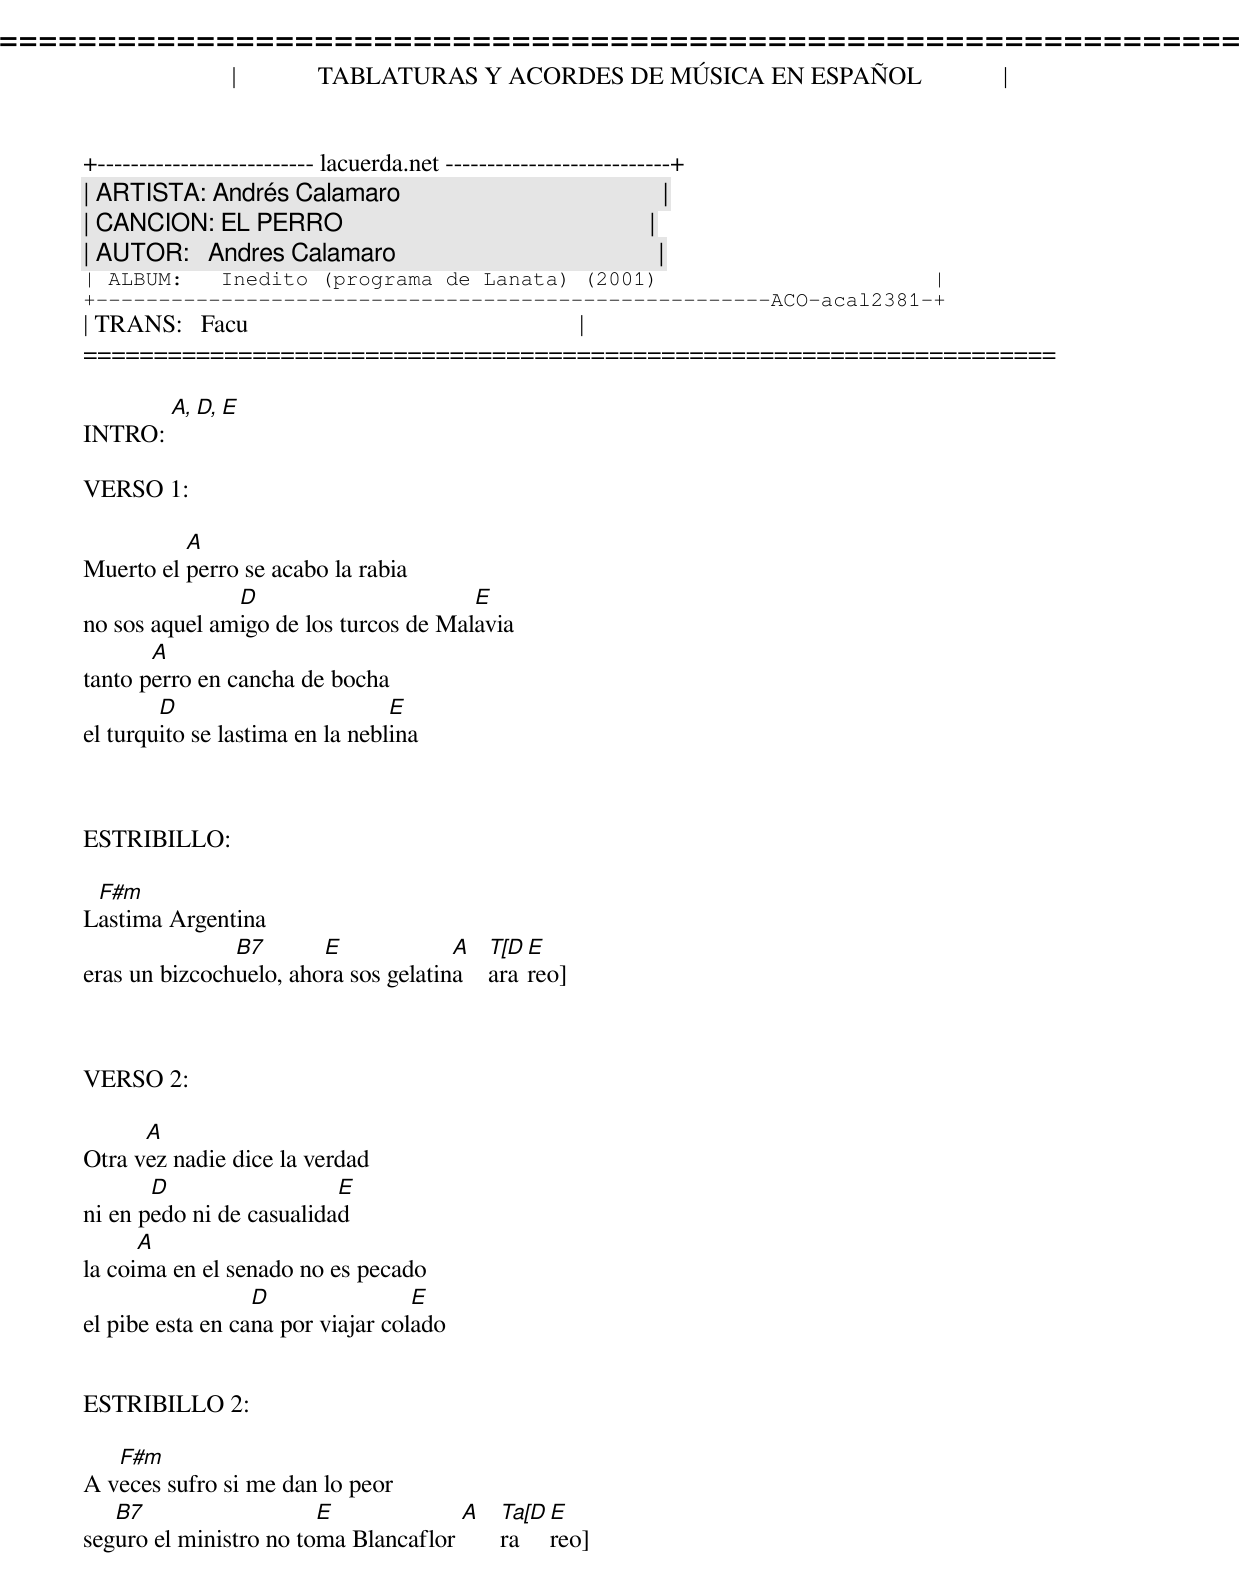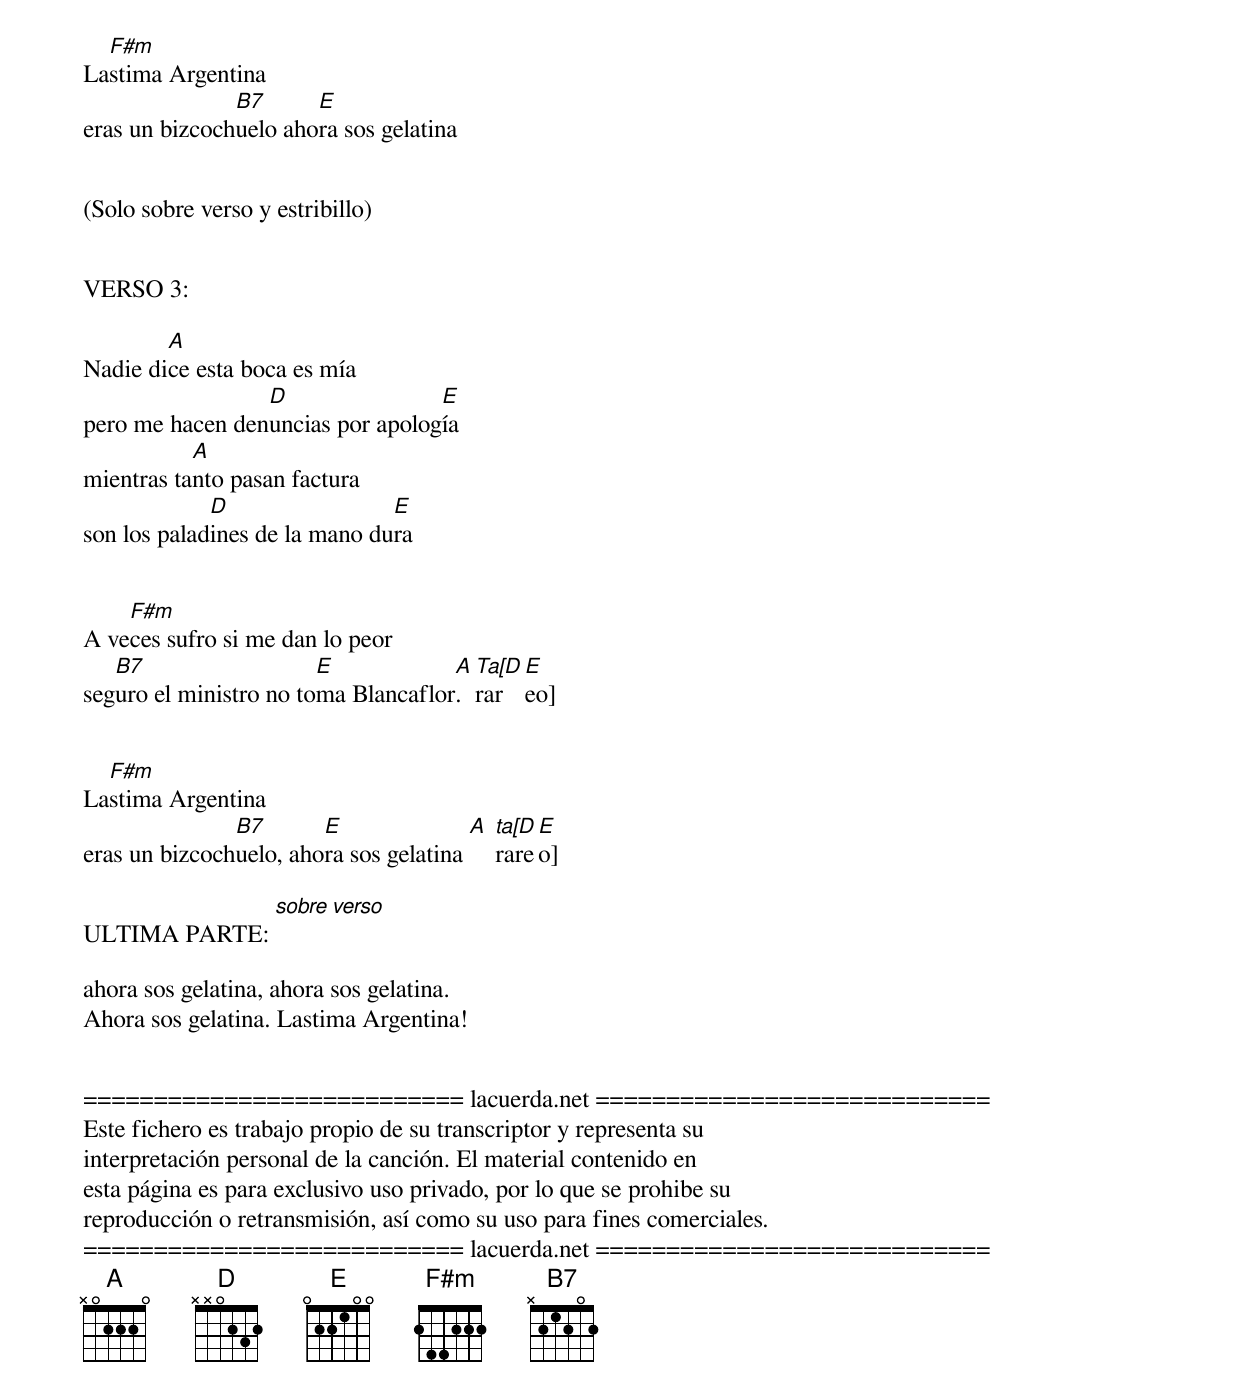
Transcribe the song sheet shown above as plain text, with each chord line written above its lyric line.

=====================================================================
|             TABLATURAS Y ACORDES DE MÚSICA EN ESPAÑOL             |
+-------------------------- lacuerda.net ---------------------------+
| ARTISTA: Andrés Calamaro                                          |
| CANCION: EL PERRO                                                 |
| AUTOR:   Andres Calamaro                                          |
| ALBUM:   Inedito (programa de Lanata) (2001)                      |
+------------------------------------------------------ACO-acal2381-+
| TRANS:   Facu                                                     |
=====================================================================

INTRO: [A, D, E]

VERSO 1:

          A
Muerto el perro se acabo la rabia
               D                       E
no sos aquel amigo de los turcos de Malavia
       A
tanto perro en cancha de bocha
        D                        E
el turquito se lastima en la neblina



ESTRIBILLO:

 F#m
Lastima Argentina
               B7       E             A      D  E
eras un bizcochuelo, ahora sos gelatina    [Tarareo]



VERSO 2:

      A
Otra vez nadie dice la verdad
       D                  E
ni en pedo ni de casualidad
      A
la coima en el senado no es pecado
                  D                E
el pibe esta en cana por viajar colado


ESTRIBILLO 2:

   F#m
A veces sufro si me dan lo peor
   B7                   E             A     D E
seguro el ministro no toma Blancaflor    [Tarareo]


  F#m
Lastima Argentina
               B7      E
eras un bizcochuelo ahora sos gelatina


(Solo sobre verso y estribillo)


VERSO 3:

        A
Nadie dice esta boca es mía
                 D                E
pero me hacen denuncias por apología
           A
mientras tanto pasan factura
             D                 E
son los paladines de la mano dura


    F#m
A veces sufro si me dan lo peor
   B7                   E            A     D  E
seguro el ministro no toma Blancaflor.  [Tarareo]


  F#m
Lastima Argentina
               B7       E               A   D   E
eras un bizcochuelo, ahora sos gelatina  [tarareo]

ULTIMA PARTE: [sobre verso]

ahora sos gelatina, ahora sos gelatina.
Ahora sos gelatina. Lastima Argentina!


=========================== lacuerda.net ============================
Este fichero es trabajo propio de su transcriptor y representa su
interpretación personal de la canción. El material contenido en
esta página es para exclusivo uso privado, por lo que se prohibe su
reproducción o retransmisión, así como su uso para fines comerciales.
=========================== lacuerda.net ============================
